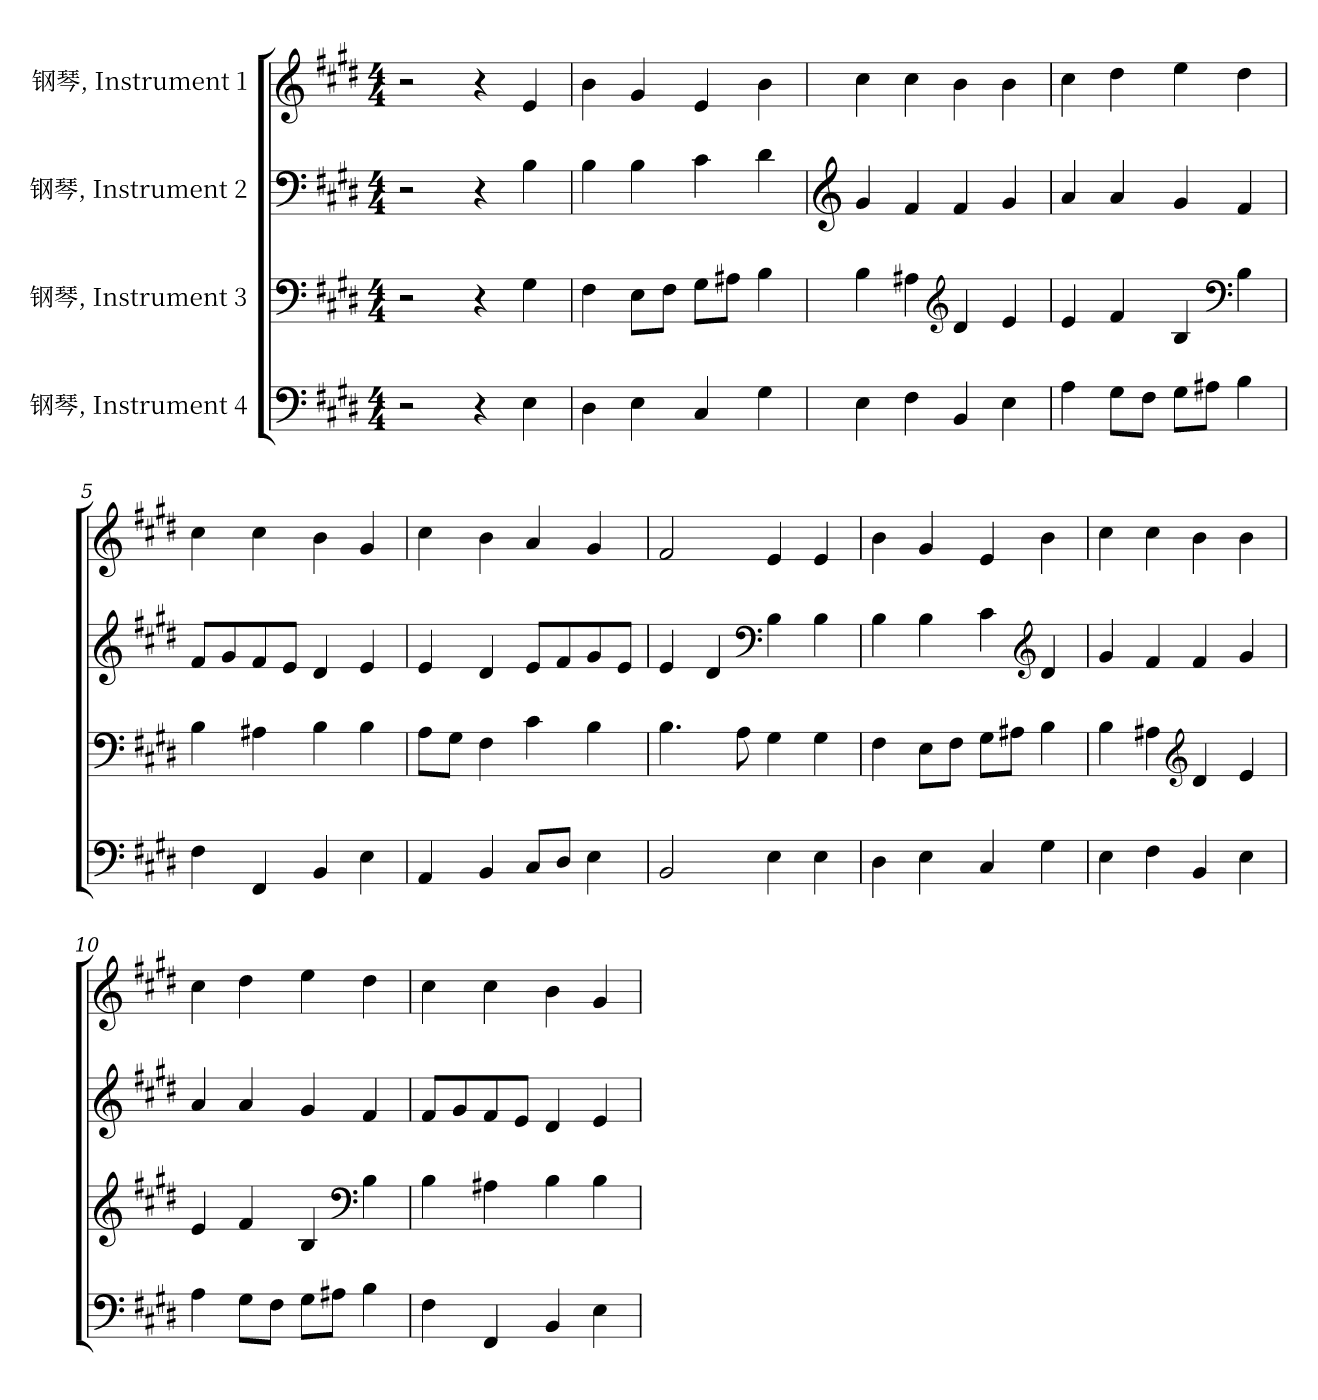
**kern	**kern	**kern	**kern
*part4	*part3	*part2	*part1
*staff4	*staff3	*staff2	*staff1
*I"钢琴, Instrument 4	*I"钢琴, Instrument 3	*I"钢琴, Instrument 2	*I"钢琴, Instrument 1
*clefF4	*clefF4	*clefF4	*clefG2
*k[f#c#g#d#]	*k[f#c#g#d#]	*k[f#c#g#d#]	*k[f#c#g#d#]
*M4/4	*M4/4	*M4/4	*M4/4
*MM88	*MM88	*MM88	*MM88
=1	=1	=1	=1
2r	2r	2r	2r
4r	4r	4r	4r
4E\	4G#\	4B\	4e/
=2	=2	=2	=2
4D#\	4F#\	4B\	4b\
4E\	8E\L	4B\	4g#/
.	8F#\J	.	.
4C#/	8G#\L	4c#\	4e/
.	8A#X\J	.	.
4G#\	4B\	4d#\	4b\
=3	=3	=3	=3
*	*	*clefG2	*
4E\	4B\	4g#/	4cc#\
4F#\	4A#X\	4f#/	4cc#\
*	*clefG2	*	*
4BB/	4d#/	4f#/	4b\
4E\	4e/	4g#/	4b\
=4	=4	=4	=4
4A\	4e/	4a/	4cc#\
8G#\L	4f#/	4a/	4dd#\
8F#\J	.	.	.
8G#\L	4B/	4g#/	4ee\
8A#X\J	.	.	.
*	*clefF4	*	*
4B\	4B\	4f#/	4dd#\
!!LO:LB:g=z
=5	=5	=5	=5
4F#\	4B\	8f#/L	4cc#\
.	.	8g#/	.
4FF#/	4A#X\	8f#/	4cc#\
.	.	8e/J	.
4BB/	4B\	4d#/	4b\
4E\	4B\	4e/	4g#/
=6	=6	=6	=6
4AA/	8A\L	4e/	4cc#\
.	8G#\J	.	.
4BB/	4F#\	4d#/	4b\
8C#/L	4c#\	8e/L	4a/
8D#/J	.	8f#/	.
4E\	4B\	8g#/	4g#/
.	.	8e/J	.
=7	=7	=7	=7
2BB/	4.B\	4e/	2f#/
.	.	4d#/	.
.	8A\	.	.
*	*	*clefF4	*
4E\	4G#\	4B\	4e/
4E\	4G#\	4B\	4e/
=8	=8	=8	=8
4D#\	4F#\	4B\	4b\
4E\	8E\L	4B\	4g#/
.	8F#\J	.	.
4C#/	8G#\L	4c#\	4e/
.	8A#X\J	.	.
*	*	*clefG2	*
4G#\	4B\	4d#/	4b\
=9	=9	=9	=9
4E\	4B\	4g#/	4cc#\
4F#\	4A#X\	4f#/	4cc#\
*	*clefG2	*	*
4BB/	4d#/	4f#/	4b\
4E\	4e/	4g#/	4b\
!!LO:LB:g=z
=10	=10	=10	=10
4A\	4e/	4a/	4cc#\
8G#\L	4f#/	4a/	4dd#\
8F#\J	.	.	.
8G#\L	4B/	4g#/	4ee\
8A#X\J	.	.	.
*	*clefF4	*	*
4B\	4B\	4f#/	4dd#\
=11	=11	=11	=11
4F#\	4B\	8f#/L	4cc#\
.	.	8g#/	.
4FF#/	4A#X\	8f#/	4cc#\
.	.	8e/J	.
4BB/	4B\	4d#/	4b\
4E\	4B\	4e/	4g#/
=	=	=	=
*-	*-	*-	*-
